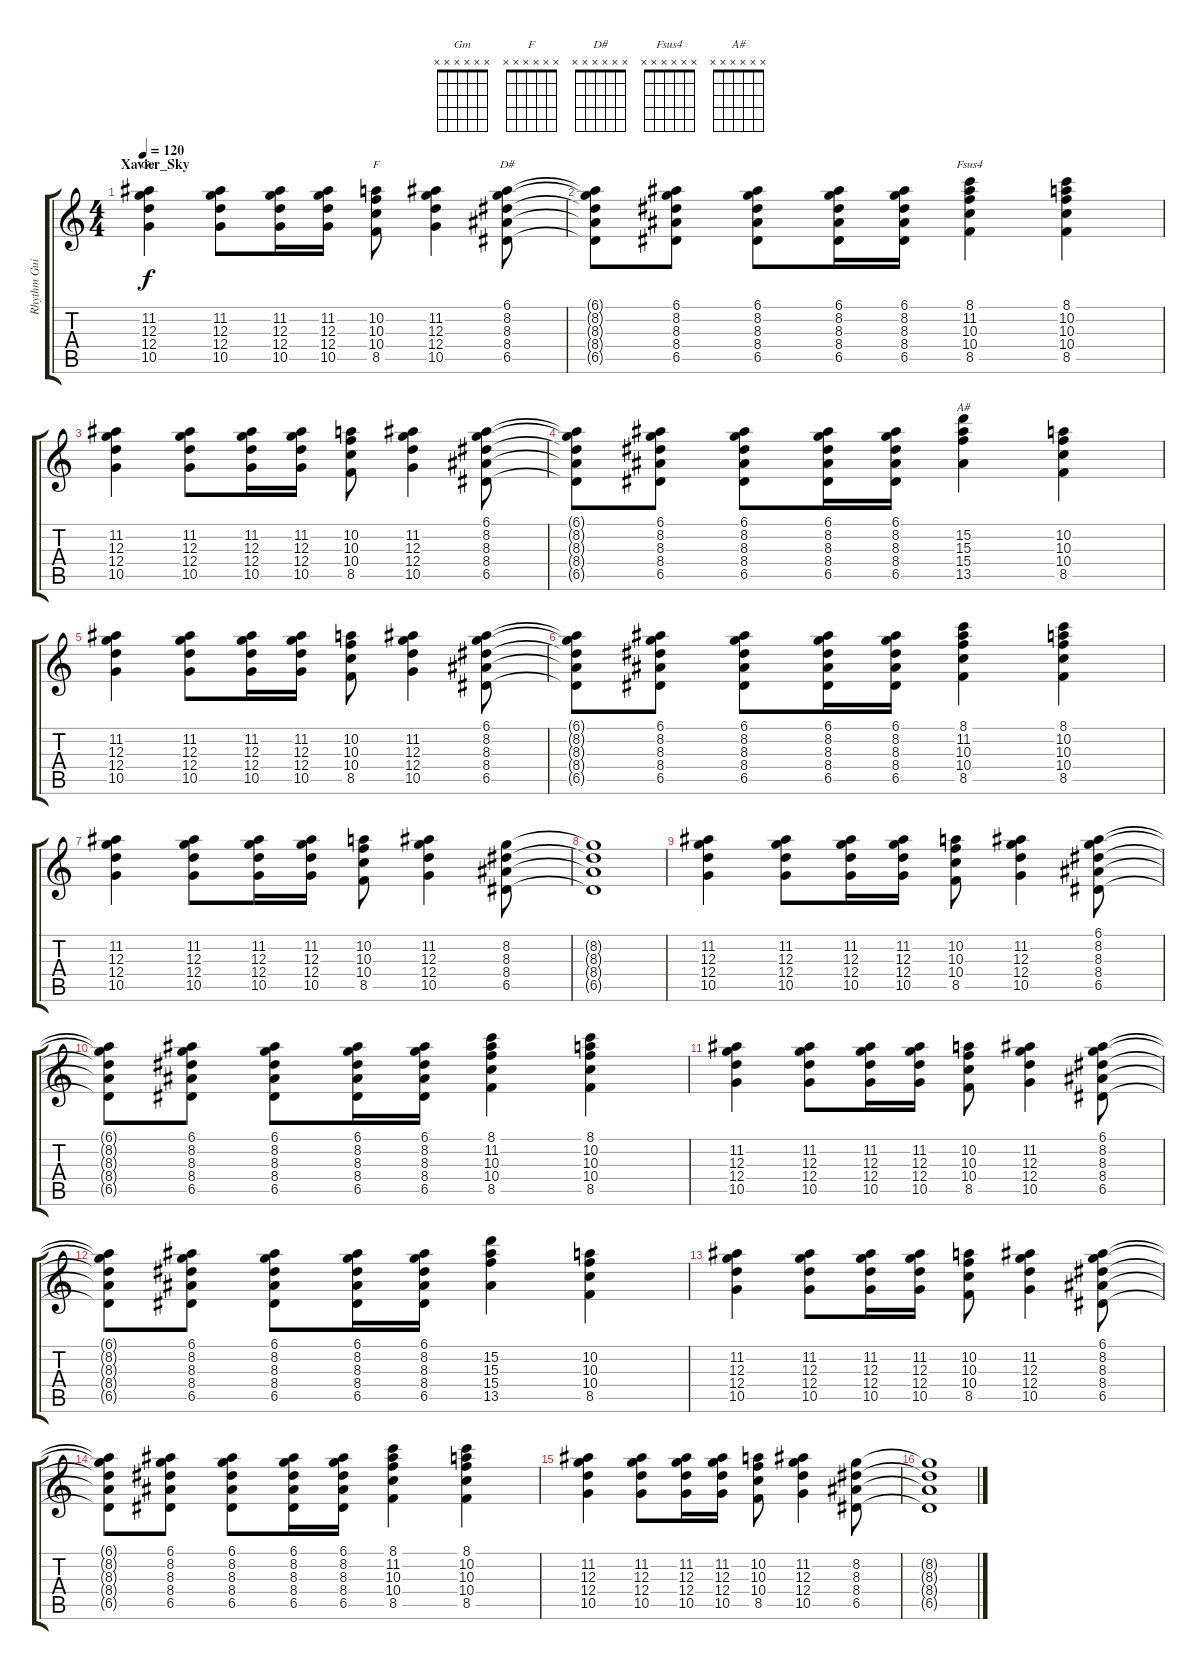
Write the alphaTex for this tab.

\track ("Rhythm Guitarz" "Rhythm Gui") {instrument electricguitarmuted}
\staff {score tabs}
\tuning (E4 B3 G3 D3 A2 E2) {hide}
\chord ("Gm" x x x x x x)
\chord ("F" x x x x x x)
\chord ("D#" x x x x x x)
\chord ("Fsus4" x x x x x x)
\chord ("A#" x x x x x x)
\ts (4 4)
\section ("" "Xavier_Sky")
\tempo 120
\clef g2
\ks c
(11.2 12.3 12.4 10.5).4{ch "Gm" dy f volume 11 instrument distortionguitar} (11.2 12.3 12.4 10.5).8 (11.2 12.3 12.4 10.5).16 (11.2 12.3 12.4 10.5).16 (10.2 10.3 10.4 8.5).8{ch "F"} (11.2 12.3 12.4 10.5).4 (6.1 8.2 8.3 8.4 6.5).8{ch "D#"} |
(6.1{t} 8.2{t} 8.3{t} 8.4{t} 6.5{t}).8 (6.1 8.2 8.3 8.4 6.5).8 (6.1 8.2 8.3 8.4 6.5).8 (6.1 8.2 8.3 8.4 6.5).16 (6.1 8.2 8.3 8.4 6.5).16 (8.1 11.2 10.3 10.4 8.5).4{ch "Fsus4"} (8.1 10.2 10.3 10.4 8.5).4 |
(11.2 12.3 12.4 10.5).4 (11.2 12.3 12.4 10.5).8 (11.2 12.3 12.4 10.5).16 (11.2 12.3 12.4 10.5).16 (10.2 10.3 10.4 8.5).8 (11.2 12.3 12.4 10.5).4 (6.1 8.2 8.3 8.4 6.5).8 |
(6.1{t} 8.2{t} 8.3{t} 8.4{t} 6.5{t}).8 (6.1 8.2 8.3 8.4 6.5).8 (6.1 8.2 8.3 8.4 6.5).8 (6.1 8.2 8.3 8.4 6.5).16 (6.1 8.2 8.3 8.4 6.5).16 (15.2 15.3 15.4 13.5).4{ch "A#"} (10.2 10.3 10.4 8.5).4 |
(11.2 12.3 12.4 10.5).4 (11.2 12.3 12.4 10.5).8 (11.2 12.3 12.4 10.5).16 (11.2 12.3 12.4 10.5).16 (10.2 10.3 10.4 8.5).8 (11.2 12.3 12.4 10.5).4 (6.1 8.2 8.3 8.4 6.5).8 |
(6.1{t} 8.2{t} 8.3{t} 8.4{t} 6.5{t}).8 (6.1 8.2 8.3 8.4 6.5).8 (6.1 8.2 8.3 8.4 6.5).8 (6.1 8.2 8.3 8.4 6.5).16 (6.1 8.2 8.3 8.4 6.5).16 (8.1 11.2 10.3 10.4 8.5).4 (8.1 10.2 10.3 10.4 8.5).4 |
(11.2 12.3 12.4 10.5).4 (11.2 12.3 12.4 10.5).8 (11.2 12.3 12.4 10.5).16 (11.2 12.3 12.4 10.5).16 (10.2 10.3 10.4 8.5).8 (11.2 12.3 12.4 10.5).4 (8.2 8.3 8.4 6.5).8 |
(8.2{t} 8.3{t} 8.4{t} 6.5{t}).1 |
(11.2 12.3 12.4 10.5).4 (11.2 12.3 12.4 10.5).8 (11.2 12.3 12.4 10.5).16 (11.2 12.3 12.4 10.5).16 (10.2 10.3 10.4 8.5).8 (11.2 12.3 12.4 10.5).4 (6.1 8.2 8.3 8.4 6.5).8 |
(6.1{t} 8.2{t} 8.3{t} 8.4{t} 6.5{t}).8 (6.1 8.2 8.3 8.4 6.5).8 (6.1 8.2 8.3 8.4 6.5).8 (6.1 8.2 8.3 8.4 6.5).16 (6.1 8.2 8.3 8.4 6.5).16 (8.1 11.2 10.3 10.4 8.5).4 (8.1 10.2 10.3 10.4 8.5).4 |
(11.2 12.3 12.4 10.5).4 (11.2 12.3 12.4 10.5).8 (11.2 12.3 12.4 10.5).16 (11.2 12.3 12.4 10.5).16 (10.2 10.3 10.4 8.5).8 (11.2 12.3 12.4 10.5).4 (6.1 8.2 8.3 8.4 6.5).8 |
(6.1{t} 8.2{t} 8.3{t} 8.4{t} 6.5{t}).8 (6.1 8.2 8.3 8.4 6.5).8 (6.1 8.2 8.3 8.4 6.5).8 (6.1 8.2 8.3 8.4 6.5).16 (6.1 8.2 8.3 8.4 6.5).16 (15.2 15.3 15.4 13.5).4 (10.2 10.3 10.4 8.5).4 |
(11.2 12.3 12.4 10.5).4 (11.2 12.3 12.4 10.5).8 (11.2 12.3 12.4 10.5).16 (11.2 12.3 12.4 10.5).16 (10.2 10.3 10.4 8.5).8 (11.2 12.3 12.4 10.5).4 (6.1 8.2 8.3 8.4 6.5).8 |
(6.1{t} 8.2{t} 8.3{t} 8.4{t} 6.5{t}).8 (6.1 8.2 8.3 8.4 6.5).8 (6.1 8.2 8.3 8.4 6.5).8 (6.1 8.2 8.3 8.4 6.5).16 (6.1 8.2 8.3 8.4 6.5).16 (8.1 11.2 10.3 10.4 8.5).4 (8.1 10.2 10.3 10.4 8.5).4 |
(11.2 12.3 12.4 10.5).4 (11.2 12.3 12.4 10.5).8 (11.2 12.3 12.4 10.5).16 (11.2 12.3 12.4 10.5).16 (10.2 10.3 10.4 8.5).8 (11.2 12.3 12.4 10.5).4 (8.2 8.3 8.4 6.5).8 |
(8.2{t} 8.3{t} 8.4{t} 6.5{t}).1
